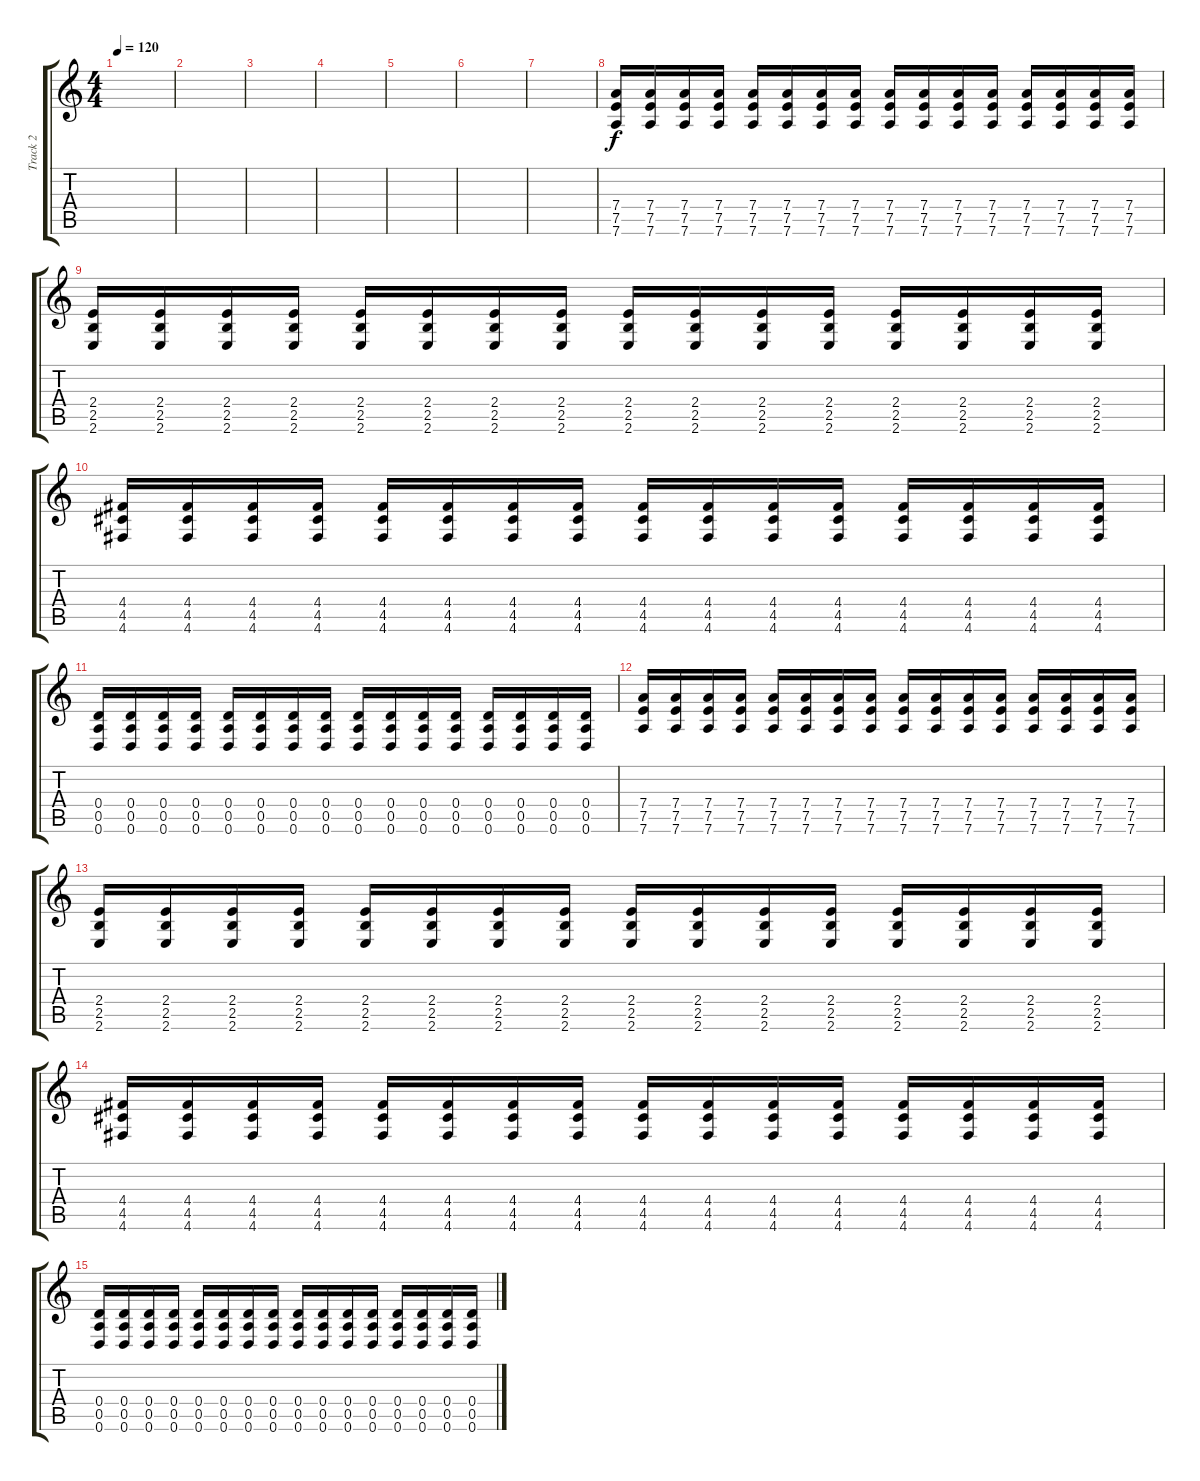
\track ("Track 2" "Track 2") {instrument distortionguitar}
\staff {score tabs}
\tuning (E4 B3 G3 D3 A2 D2) {hide}
\ts (4 4)
\tempo 120
\clef g2
\ks c
|
|
|
|
|
|
|
(7.4 7.5 7.6).16 (7.4 7.5 7.6).16 (7.4 7.5 7.6).16 (7.4 7.5 7.6).16 (7.4 7.5 7.6).16 (7.4 7.5 7.6).16 (7.4 7.5 7.6).16 (7.4 7.5 7.6).16 (7.4 7.5 7.6).16 (7.4 7.5 7.6).16 (7.4 7.5 7.6).16 (7.4 7.5 7.6).16 (7.4 7.5 7.6).16 (7.4 7.5 7.6).16 (7.4 7.5 7.6).16 (7.4 7.5 7.6).16 |
(2.4 2.5 2.6).16 (2.4 2.5 2.6).16 (2.4 2.5 2.6).16 (2.4 2.5 2.6).16 (2.4 2.5 2.6).16 (2.4 2.5 2.6).16 (2.4 2.5 2.6).16 (2.4 2.5 2.6).16 (2.4 2.5 2.6).16 (2.4 2.5 2.6).16 (2.4 2.5 2.6).16 (2.4 2.5 2.6).16 (2.4 2.5 2.6).16 (2.4 2.5 2.6).16 (2.4 2.5 2.6).16 (2.4 2.5 2.6).16 |
(4.4 4.5 4.6).16 (4.4 4.5 4.6).16 (4.4 4.5 4.6).16 (4.4 4.5 4.6).16 (4.4 4.5 4.6).16 (4.4 4.5 4.6).16 (4.4 4.5 4.6).16 (4.4 4.5 4.6).16 (4.4 4.5 4.6).16 (4.4 4.5 4.6).16 (4.4 4.5 4.6).16 (4.4 4.5 4.6).16 (4.4 4.5 4.6).16 (4.4 4.5 4.6).16 (4.4 4.5 4.6).16 (4.4 4.5 4.6).16 |
(0.4 0.5 0.6).16 (0.4 0.5 0.6).16 (0.4 0.5 0.6).16 (0.4 0.5 0.6).16 (0.4 0.5 0.6).16 (0.4 0.5 0.6).16 (0.4 0.5 0.6).16 (0.4 0.5 0.6).16 (0.4 0.5 0.6).16 (0.4 0.5 0.6).16 (0.4 0.5 0.6).16 (0.4 0.5 0.6).16 (0.4 0.5 0.6).16 (0.4 0.5 0.6).16 (0.4 0.5 0.6).16 (0.4 0.5 0.6).16 |
(7.4 7.5 7.6).16 (7.4 7.5 7.6).16 (7.4 7.5 7.6).16 (7.4 7.5 7.6).16 (7.4 7.5 7.6).16 (7.4 7.5 7.6).16 (7.4 7.5 7.6).16 (7.4 7.5 7.6).16 (7.4 7.5 7.6).16 (7.4 7.5 7.6).16 (7.4 7.5 7.6).16 (7.4 7.5 7.6).16 (7.4 7.5 7.6).16 (7.4 7.5 7.6).16 (7.4 7.5 7.6).16 (7.4 7.5 7.6).16 |
(2.4 2.5 2.6).16 (2.4 2.5 2.6).16 (2.4 2.5 2.6).16 (2.4 2.5 2.6).16 (2.4 2.5 2.6).16 (2.4 2.5 2.6).16 (2.4 2.5 2.6).16 (2.4 2.5 2.6).16 (2.4 2.5 2.6).16 (2.4 2.5 2.6).16 (2.4 2.5 2.6).16 (2.4 2.5 2.6).16 (2.4 2.5 2.6).16 (2.4 2.5 2.6).16 (2.4 2.5 2.6).16 (2.4 2.5 2.6).16 |
(4.4 4.5 4.6).16 (4.4 4.5 4.6).16 (4.4 4.5 4.6).16 (4.4 4.5 4.6).16 (4.4 4.5 4.6).16 (4.4 4.5 4.6).16 (4.4 4.5 4.6).16 (4.4 4.5 4.6).16 (4.4 4.5 4.6).16 (4.4 4.5 4.6).16 (4.4 4.5 4.6).16 (4.4 4.5 4.6).16 (4.4 4.5 4.6).16 (4.4 4.5 4.6).16 (4.4 4.5 4.6).16 (4.4 4.5 4.6).16 |
(0.4 0.5 0.6).16 (0.4 0.5 0.6).16 (0.4 0.5 0.6).16 (0.4 0.5 0.6).16 (0.4 0.5 0.6).16 (0.4 0.5 0.6).16 (0.4 0.5 0.6).16 (0.4 0.5 0.6).16 (0.4 0.5 0.6).16 (0.4 0.5 0.6).16 (0.4 0.5 0.6).16 (0.4 0.5 0.6).16 (0.4 0.5 0.6).16 (0.4 0.5 0.6).16 (0.4 0.5 0.6).16 (0.4 0.5 0.6).16
